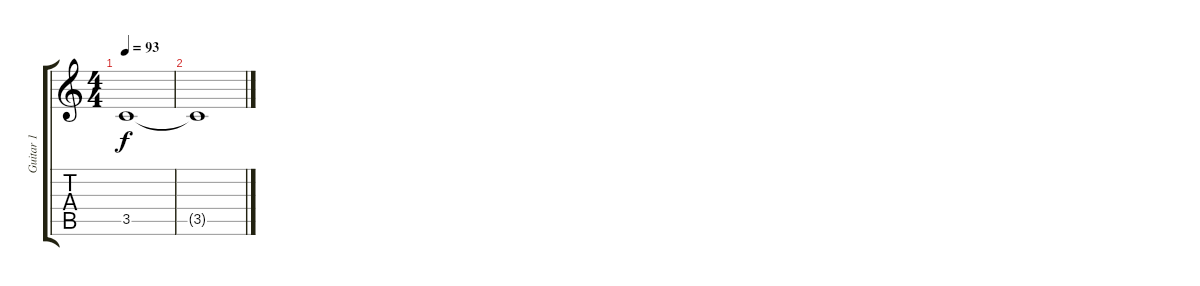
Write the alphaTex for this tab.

\track ("Guitar 1" "Guitar 1") {instrument electricguitarjazz}
\staff {score tabs}
\tuning (E4 B3 G3 D3 A2 E2) {hide}
\ts (4 4)
\tempo 93
\clef g2
\ks c
3.5.1{dy f} |
3.5{t}.1
